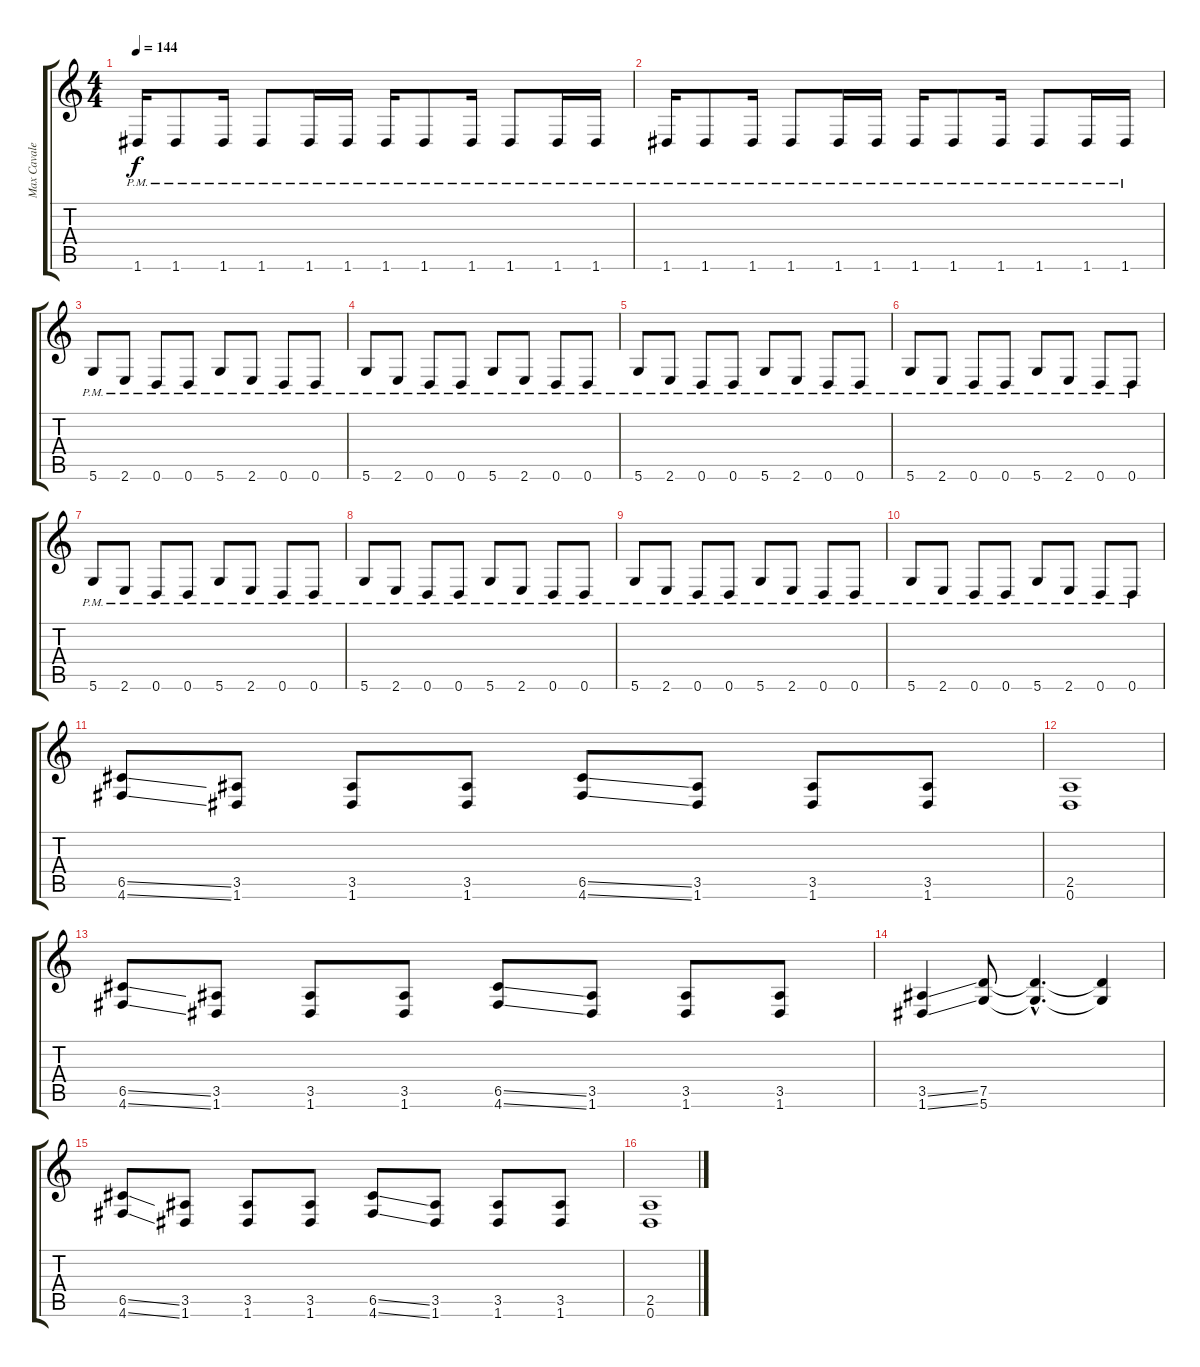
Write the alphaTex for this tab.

\track ("Max Cavalera" "Max Cavale") {instrument distortionguitar}
\staff {score tabs}
\tuning (D4 A3 F3 C3 G2 D2) {hide}
\ts (4 4)
\tempo 144
\clef g2
\ks c
1.6{pm}.16{dy f} 1.6{pm}.8 1.6{pm}.16 1.6{pm}.8 1.6{pm}.16 1.6{pm}.16 1.6{pm}.16 1.6{pm}.8 1.6{pm}.16 1.6{pm}.8 1.6{pm}.16 1.6{pm}.16 |
1.6{pm}.16 1.6{pm}.8 1.6{pm}.16 1.6{pm}.8 1.6{pm}.16 1.6{pm}.16 1.6{pm}.16 1.6{pm}.8 1.6{pm}.16 1.6{pm}.8 1.6{pm}.16 1.6{pm}.16 |
5.6{pm}.8 2.6{pm}.8 0.6{pm}.8 0.6{pm}.8 5.6{pm}.8 2.6{pm}.8 0.6{pm}.8 0.6{pm}.8 |
5.6{pm}.8 2.6{pm}.8 0.6{pm}.8 0.6{pm}.8 5.6{pm}.8 2.6{pm}.8 0.6{pm}.8 0.6{pm}.8 |
5.6{pm}.8 2.6{pm}.8 0.6{pm}.8 0.6{pm}.8 5.6{pm}.8 2.6{pm}.8 0.6{pm}.8 0.6{pm}.8 |
5.6{pm}.8 2.6{pm}.8 0.6{pm}.8 0.6{pm}.8 5.6{pm}.8 2.6{pm}.8 0.6{pm}.8 0.6{pm}.8 |
5.6{pm}.8 2.6{pm}.8 0.6{pm}.8 0.6{pm}.8 5.6{pm}.8 2.6{pm}.8 0.6{pm}.8 0.6{pm}.8 |
5.6{pm}.8 2.6{pm}.8 0.6{pm}.8 0.6{pm}.8 5.6{pm}.8 2.6{pm}.8 0.6{pm}.8 0.6{pm}.8 |
5.6{pm}.8 2.6{pm}.8 0.6{pm}.8 0.6{pm}.8 5.6{pm}.8 2.6{pm}.8 0.6{pm}.8 0.6{pm}.8 |
5.6{pm}.8 2.6{pm}.8 0.6{pm}.8 0.6{pm}.8 5.6{pm}.8 2.6{pm}.8 0.6{pm}.8 0.6{pm}.8 |
(6.5{ss} 4.6{ss}).8 (3.5 1.6).8 (3.5 1.6).8 (3.5 1.6).8 (6.5{ss} 4.6{ss}).8 (3.5 1.6).8 (3.5 1.6).8 (3.5 1.6).8 |
(2.5 0.6).1 |
(6.5{ss} 4.6{ss}).8 (3.5 1.6).8 (3.5 1.6).8 (3.5 1.6).8 (6.5{ss} 4.6{ss}).8 (3.5 1.6).8 (3.5 1.6).8 (3.5 1.6).8 |
(3.5{ss} 1.6{ss}).4 (7.5 5.6).8 (7.5{hac t} 5.6{hac t}).4{d} (7.5{t} 5.6{t}).4 |
(6.5{ss} 4.6{ss}).8 (3.5 1.6).8 (3.5 1.6).8 (3.5 1.6).8 (6.5{ss} 4.6{ss}).8 (3.5 1.6).8 (3.5 1.6).8 (3.5 1.6).8 |
(2.5 0.6).1
